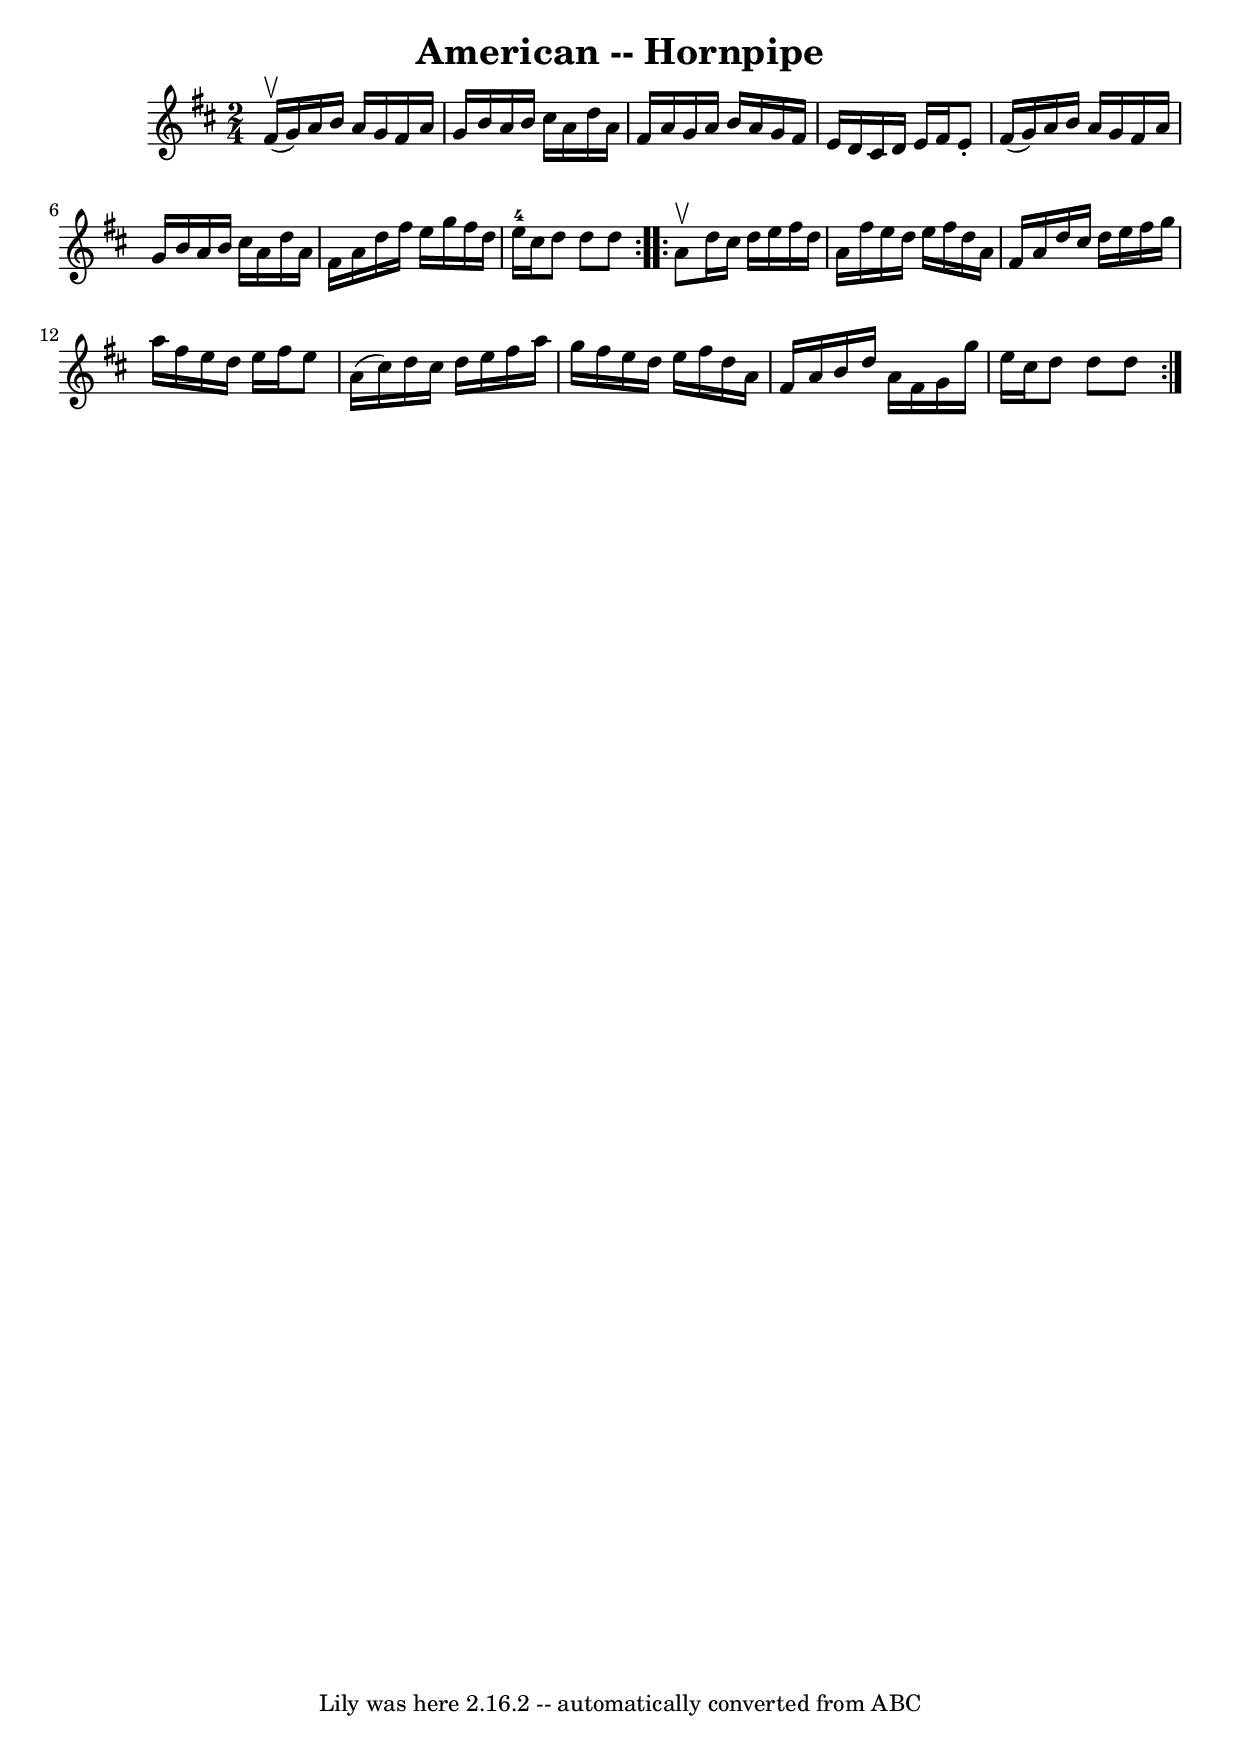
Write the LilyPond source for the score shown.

\version "2.7.40"
\include "Mammoth.ily"
\header {
	%% book = "Cole's 1000 Fiddle Tunes"
	crossRefNumber = "1"
	footnotes = ""
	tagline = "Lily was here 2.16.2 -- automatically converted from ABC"
	title = "American -- Hornpipe"
}
voicedefault =  {


\repeat volta 2 {
\time 2/4 \key d \major fis'16 (^\upbow g'16) |
 a'16 b'16  
 a'16 g'16 fis'16 a'16 g'16 b'16  |
 a'16 b'16    
cis''16 a'16 d''16 a'16 fis'16 a'16  |
 g'16 a'16    
b'16 a'16 g'16 fis'16 e'16 d'16  |
 cis'16 d'16    
e'16 fis'16 e'8 -. fis'16 (g'16) |
 a'16 b'16    
a'16 g'16 fis'16 a'16 g'16 b'16  |
 a'16 b'16    
cis''16 a'16 d''16 a'16 fis'16 a'16  |
 d''16 fis''16 
 e''16 g''16 fis''16 d''16 e''16-4 cis''16  |
 d''8  
 d''8 d''8  }     \repeat volta 2 { a'8^\upbow |
 d''16    
cis''16 d''16 e''16 fis''16 d''16 a'16 fis''16  |
   
e''16 d''16 e''16 fis''16 d''16 a'16 fis'16 a'16  |
 
 d''16 cis''16 d''16 e''16 fis''16 g''16 a''16 fis''16  
|
 e''16 d''16 e''16 fis''16 e''8 a'16 (cis''16) 
|
 d''16 cis''16 d''16 e''16 fis''16 a''16 g''16    
fis''16  |
 e''16 d''16 e''16 fis''16 d''16 a'16    
fis'16 a'16  |
 b'16 d''16 a'16 fis'16 g'16 g''16    
e''16 cis''16  |
 d''8 d''8 d''8  }   
}

\score{
    <<

	\context Staff="default"
	{
	    \voicedefault 
	}

    >>
	\layout {
	}
	\midi {}
}
